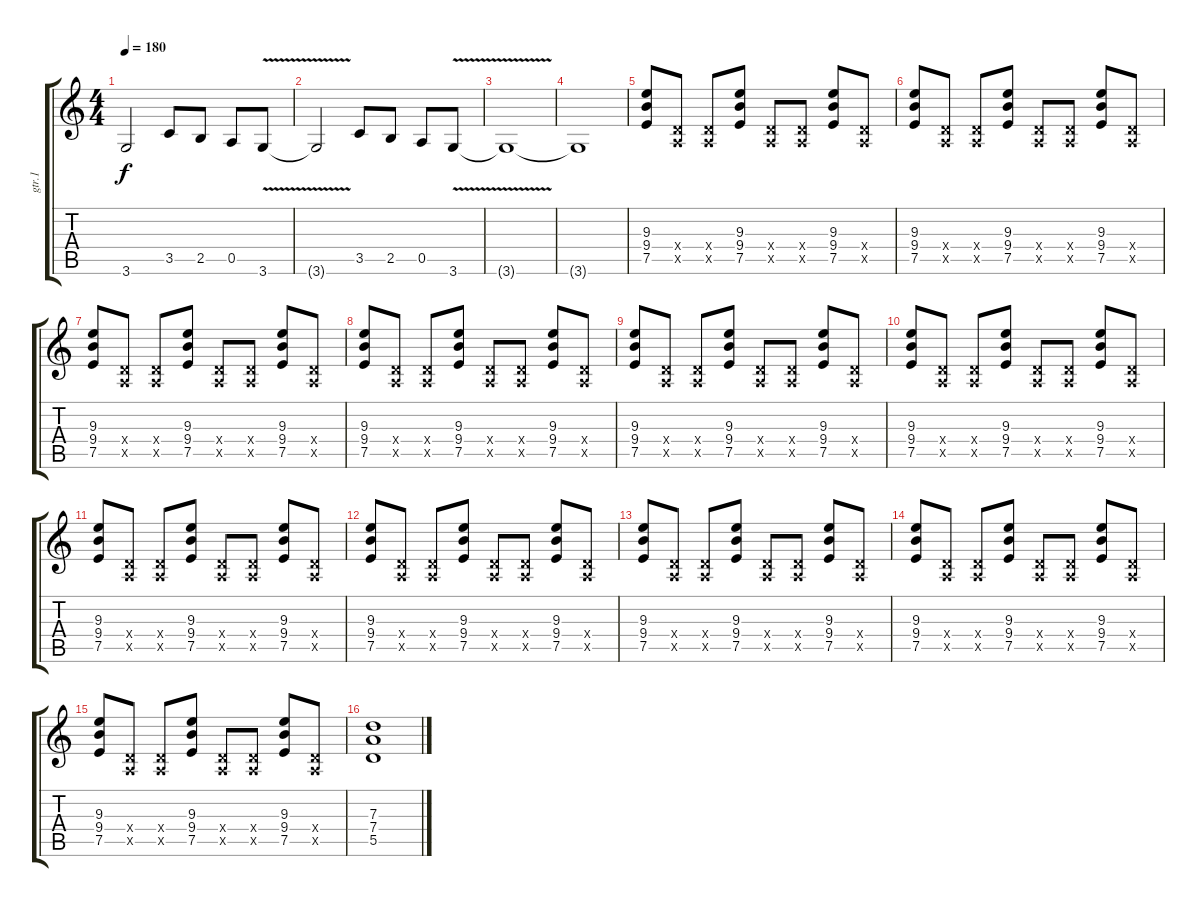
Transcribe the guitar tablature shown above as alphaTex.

\track ("gtr.1" "gtr.1") {instrument overdrivenguitar}
\staff {score tabs}
\tuning (E4 B3 G3 D3 A2 E2) {hide}
\ts (4 4)
\tempo 180
\clef g2
\ks c
3.6{t}.2{dy f} 3.5.8 2.5.8 0.5.8 3.6{v}.8 |
3.6{t}.2 3.5.8 2.5.8 0.5.8 3.6{v}.8 |
3.6{t}.1 |
3.6{t}.1 |
(9.3 9.4 7.5).8 (0.4{x} 0.5{x}).8 (0.4{x} 0.5{x}).8 (9.3 9.4 7.5).8 (0.4{x} 0.5{x}).8 (0.4{x} 0.5{x}).8 (9.3 9.4 7.5).8 (0.4{x} 0.5{x}).8 |
(9.3 9.4 7.5).8 (0.4{x} 0.5{x}).8 (0.4{x} 0.5{x}).8 (9.3 9.4 7.5).8 (0.4{x} 0.5{x}).8 (0.4{x} 0.5{x}).8 (9.3 9.4 7.5).8 (0.4{x} 0.5{x}).8 |
(9.3 9.4 7.5).8 (0.4{x} 0.5{x}).8 (0.4{x} 0.5{x}).8 (9.3 9.4 7.5).8 (0.4{x} 0.5{x}).8 (0.4{x} 0.5{x}).8 (9.3 9.4 7.5).8 (0.4{x} 0.5{x}).8 |
(9.3 9.4 7.5).8 (0.4{x} 0.5{x}).8 (0.4{x} 0.5{x}).8 (9.3 9.4 7.5).8 (0.4{x} 0.5{x}).8 (0.4{x} 0.5{x}).8 (9.3 9.4 7.5).8 (0.4{x} 0.5{x}).8 |
(9.3 9.4 7.5).8 (0.4{x} 0.5{x}).8 (0.4{x} 0.5{x}).8 (9.3 9.4 7.5).8 (0.4{x} 0.5{x}).8 (0.4{x} 0.5{x}).8 (9.3 9.4 7.5).8 (0.4{x} 0.5{x}).8 |
(9.3 9.4 7.5).8 (0.4{x} 0.5{x}).8 (0.4{x} 0.5{x}).8 (9.3 9.4 7.5).8 (0.4{x} 0.5{x}).8 (0.4{x} 0.5{x}).8 (9.3 9.4 7.5).8 (0.4{x} 0.5{x}).8 |
(9.3 9.4 7.5).8 (0.4{x} 0.5{x}).8 (0.4{x} 0.5{x}).8 (9.3 9.4 7.5).8 (0.4{x} 0.5{x}).8 (0.4{x} 0.5{x}).8 (9.3 9.4 7.5).8 (0.4{x} 0.5{x}).8 |
(9.3 9.4 7.5).8 (0.4{x} 0.5{x}).8 (0.4{x} 0.5{x}).8 (9.3 9.4 7.5).8 (0.4{x} 0.5{x}).8 (0.4{x} 0.5{x}).8 (9.3 9.4 7.5).8 (0.4{x} 0.5{x}).8 |
(9.3 9.4 7.5).8 (0.4{x} 0.5{x}).8 (0.4{x} 0.5{x}).8 (9.3 9.4 7.5).8 (0.4{x} 0.5{x}).8 (0.4{x} 0.5{x}).8 (9.3 9.4 7.5).8 (0.4{x} 0.5{x}).8 |
(9.3 9.4 7.5).8 (0.4{x} 0.5{x}).8 (0.4{x} 0.5{x}).8 (9.3 9.4 7.5).8 (0.4{x} 0.5{x}).8 (0.4{x} 0.5{x}).8 (9.3 9.4 7.5).8 (0.4{x} 0.5{x}).8 |
(9.3 9.4 7.5).8 (0.4{x} 0.5{x}).8 (0.4{x} 0.5{x}).8 (9.3 9.4 7.5).8 (0.4{x} 0.5{x}).8 (0.4{x} 0.5{x}).8 (9.3 9.4 7.5).8 (0.4{x} 0.5{x}).8 |
(7.3 7.4 5.5).1
